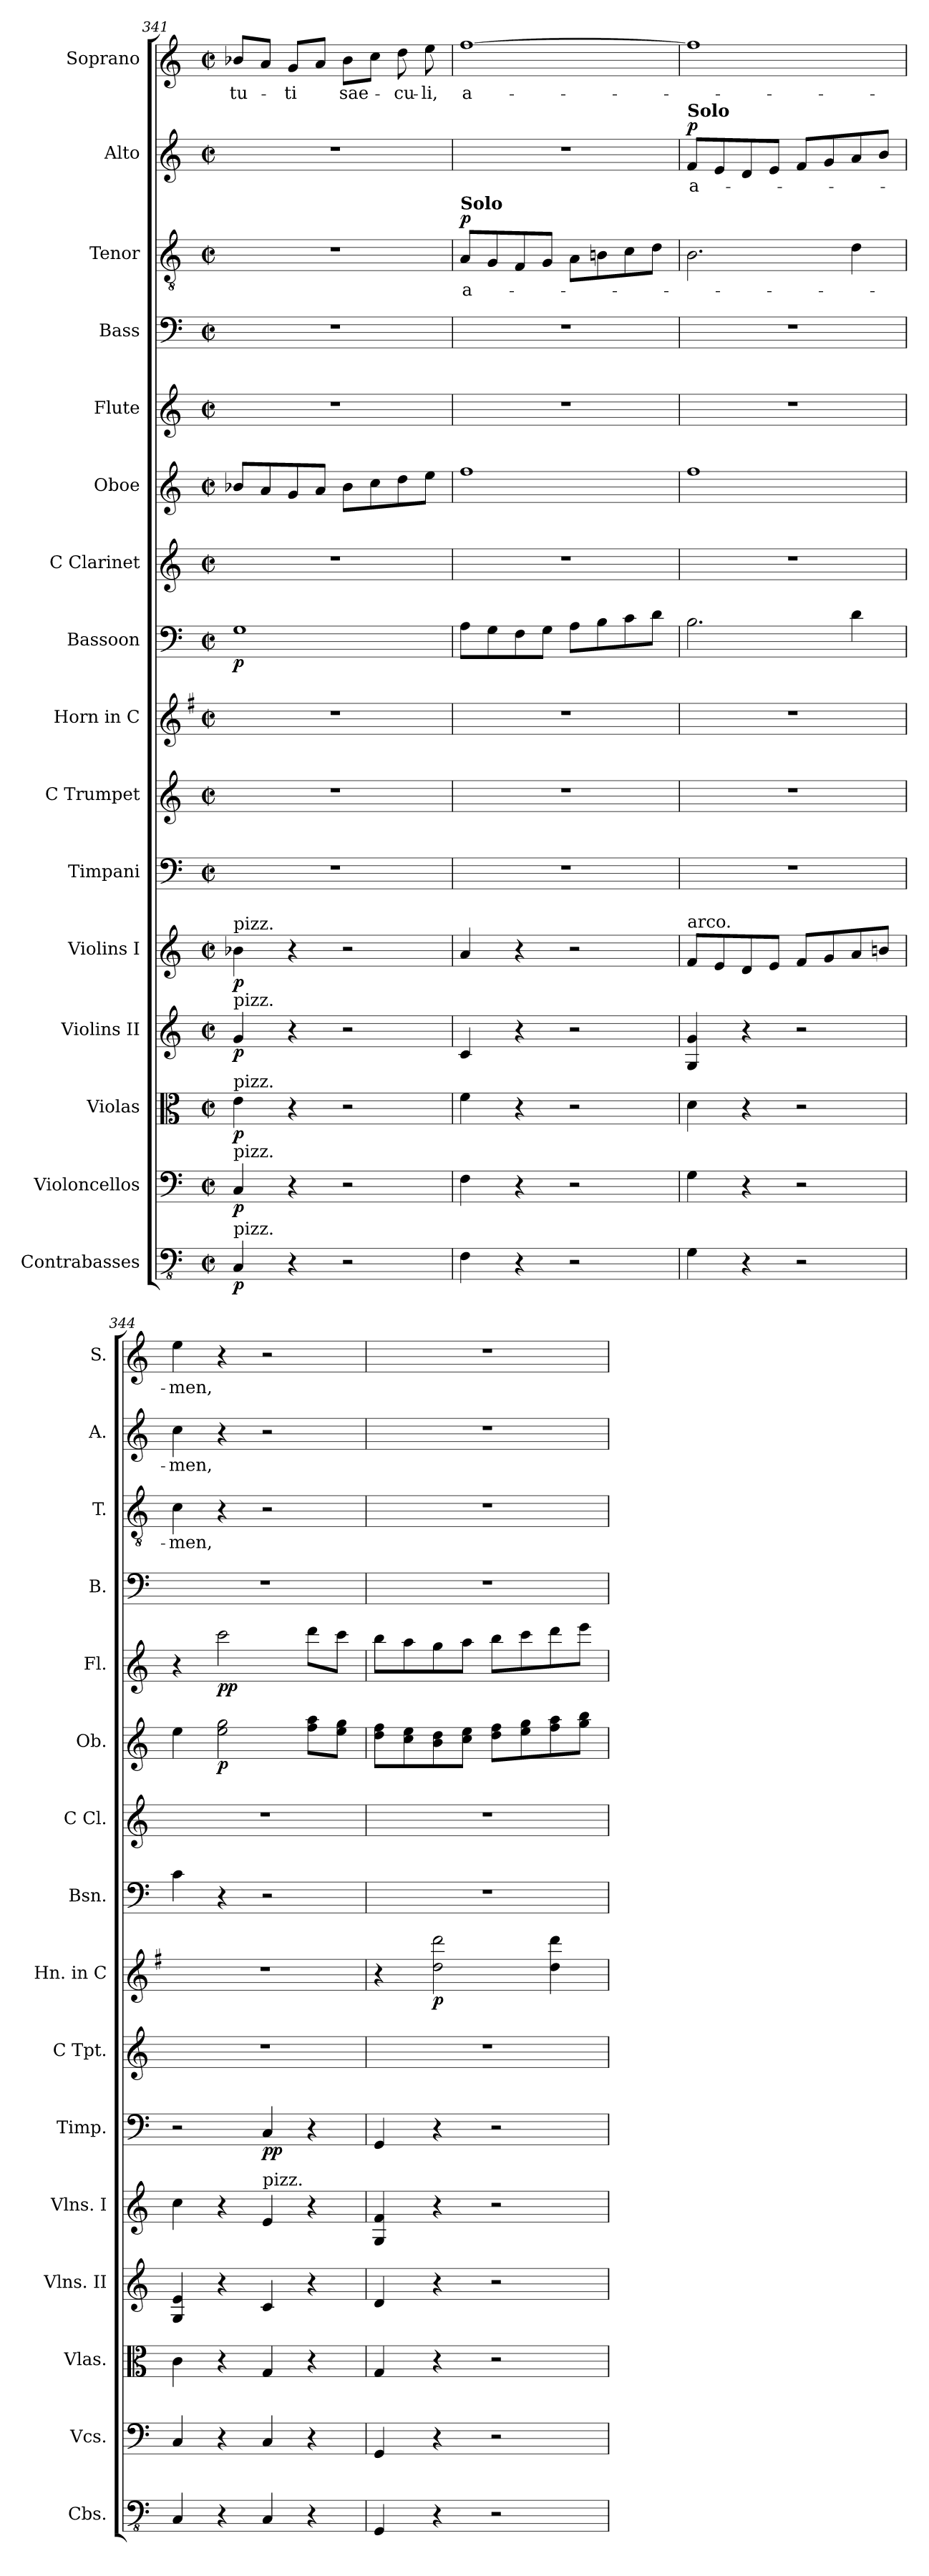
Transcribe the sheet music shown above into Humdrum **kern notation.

**kern	**dynam	**kern	**dynam	**kern	**dynam	**kern	**dynam	**kern	**dynam	**kern	**dynam	**kern	**kern	**dynam	**kern	**dynam	**kern	**kern	**dynam	**kern	**dynam	**kern	**kern	**text	**dynam	**kern	**text	**dynam	**kern	**text
*part16	*part16	*part15	*part15	*part14	*part14	*part13	*part13	*part12	*part12	*part11	*part11	*part10	*part9	*part9	*part8	*part8	*part7	*part6	*part6	*part5	*part5	*part4	*part3	*part3	*part3	*part2	*part2	*part2	*part1	*part1
*staff16	*staff16	*staff15	*staff15	*staff14	*staff14	*staff13	*staff13	*staff12	*staff12	*staff11	*staff11	*staff10	*staff9	*staff9	*staff8	*staff8	*staff7	*staff6	*staff6	*staff5	*staff5	*staff4	*staff3	*staff3	*staff3	*staff2	*staff2	*staff2	*staff1	*staff1
*I"Contrabasses	*	*I"Violoncellos	*	*I"Violas	*	*I"Violins II	*	*I"Violins I	*	*I"Timpani	*	*I"C Trumpet	*I"Horn in C	*	*I"Bassoon	*	*I"C Clarinet	*I"Oboe	*	*I"Flute	*	*I"Bass	*I"Tenor	*	*	*I"Alto	*	*	*I"Soprano	*
*I'Cbs.	*	*I'Vcs.	*	*I'Vlas.	*	*I'Vlns. II	*	*I'Vlns. I	*	*I'Timp.	*	*I'C Tpt.	*I'Hn. in C	*	*I'Bsn.	*	*I'C Cl.	*I'Ob.	*	*I'Fl.	*	*I'B.	*I'T.	*	*	*I'A.	*	*	*I'S.	*
*clefFv4	*	*clefF4	*	*clefC3	*	*clefG2	*	*clefG2	*	*clefF4	*	*clefG2	*clefG2	*	*clefF4	*	*clefG2	*clefG2	*	*clefG2	*	*clefF4	*clefGv2	*	*	*clefG2	*	*	*clefG2	*
*	*	*	*	*	*	*	*	*	*	*	*	*	*ITrd4c7	*	*	*	*ITrd1c2	*	*	*	*	*	*	*	*	*	*	*	*	*
*k[]	*	*k[]	*	*k[]	*	*k[]	*	*k[]	*	*k[]	*	*k[]	*k[]	*	*k[]	*	*k[b-e-]	*k[]	*	*k[]	*	*k[]	*k[]	*	*	*k[]	*	*	*k[]	*
*M2/2	*	*M2/2	*	*M2/2	*	*M2/2	*	*M2/2	*	*M2/2	*	*M2/2	*M2/2	*	*M2/2	*	*M2/2	*M2/2	*	*M2/2	*	*M2/2	*M2/2	*	*	*M2/2	*	*	*M2/2	*
*met(c|)	*	*met(c|)	*	*met(c|)	*	*met(c|)	*	*met(c|)	*	*met(c|)	*	*met(c|)	*met(c|)	*	*met(c|)	*	*met(c|)	*met(c|)	*	*met(c|)	*	*met(c|)	*met(c|)	*	*	*met(c|)	*	*	*met(c|)	*
=341	=341	=341	=341	=341	=341	=341	=341	=341	=341	=341	=341	=341	=341	=341	=341	=341	=341	=341	=341	=341	=341	=341	=341	=341	=341	=341	=341	=341	=341	=341
!	!	!	!	!	!	!	!	!LO:TX:a:t=pizz.	!	!	!	!	!	!	!	!	!	!	!	!	!	!	!	!	!	!	!	!	!	!
!	!	!	!	!	!	!LO:TX:a:t=pizz.	!	!	!	!	!	!	!	!	!	!	!	!	!	!	!	!	!	!	!	!	!	!	!	!
!	!	!	!	!LO:TX:a:t=pizz.	!	!	!	!	!	!	!	!	!	!	!	!	!	!	!	!	!	!	!	!	!	!	!	!	!	!
!	!	!LO:TX:a:t=pizz.	!	!	!	!	!	!	!	!	!	!	!	!	!	!	!	!	!	!	!	!	!	!	!	!	!	!	!	!
!LO:TX:a:t=pizz.	!	!	!	!	!	!	!	!	!	!	!	!	!	!	!	!	!	!	!	!	!	!	!	!	!	!	!	!	!	!
!	!LO:DY:b	!	!LO:DY:b	!	!LO:DY:b	!	!LO:DY:b	!	!LO:DY:b	!	!	!	!	!	!	!LO:DY:b	!	!	!	!	!	!	!	!	!	!	!	!	!	!LO:LY:b
4CC/	p	4C/	p	4e\	p	4g/	p	4b-X\	p	1r	.	1r	1r	.	1G	p	1r	8b-X/L	.	1r	.	1r	1r	.	.	1r	.	.	8b-X/L	-tu-
.	.	.	.	.	.	.	.	.	.	.	.	.	.	.	.	.	.	8a/	.	.	.	.	.	.	.	.	.	.	8a/J	.
!	!	!	!	!	!	!	!	!	!	!	!	!	!	!	!	!	!	!	!	!	!	!	!	!	!	!	!	!	!	!LO:LY:b
4r	.	4r	.	4r	.	4r	.	4r	.	.	.	.	.	.	.	.	.	8g/	.	.	.	.	.	.	.	.	.	.	8g/L	-ti
.	.	.	.	.	.	.	.	.	.	.	.	.	.	.	.	.	.	8a/J	.	.	.	.	.	.	.	.	.	.	8a/J	.
!	!	!	!	!	!	!	!	!	!	!	!	!	!	!	!	!	!	!	!	!	!	!	!	!	!	!	!	!	!	!LO:LY:b
2r	.	2r	.	2r	.	2r	.	2r	.	.	.	.	.	.	.	.	.	8b-\L	.	.	.	.	.	.	.	.	.	.	8b-\L	sae-
.	.	.	.	.	.	.	.	.	.	.	.	.	.	.	.	.	.	8cc\	.	.	.	.	.	.	.	.	.	.	8cc\J	.
!	!	!	!	!	!	!	!	!	!	!	!	!	!	!	!	!	!	!	!	!	!	!	!	!	!	!	!	!	!	!LO:LY:b
.	.	.	.	.	.	.	.	.	.	.	.	.	.	.	.	.	.	8dd\	.	.	.	.	.	.	.	.	.	.	8dd\	-cu-
!	!	!	!	!	!	!	!	!	!	!	!	!	!	!	!	!	!	!	!	!	!	!	!	!	!	!	!	!	!	!LO:LY:b
.	.	.	.	.	.	.	.	.	.	.	.	.	.	.	.	.	.	8ee\J	.	.	.	.	.	.	.	.	.	.	8ee\	-li,
!!LO:PB:g=z
=342	=342	=342	=342	=342	=342	=342	=342	=342	=342	=342	=342	=342	=342	=342	=342	=342	=342	=342	=342	=342	=342	=342	=342	=342	=342	=342	=342	=342	=342	=342
!	!	!	!	!	!	!	!	!	!	!	!	!	!	!	!	!	!	!	!	!	!	!	!LO:TX:a:B:t=Solo	!	!	!	!	!	!	!
!	!	!	!	!	!	!	!	!	!	!	!	!	!	!	!	!	!	!	!	!	!	!	!	!LO:LY:b	!LO:DY:a	!	!	!	!	!LO:LY:b
4FF\	.	4F\	.	4f\	.	4c/	.	4a/	.	1r	.	1r	1r	.	8A\L	.	1r	1ff	.	1r	.	1r	8A/L	a-	p	1r	.	.	[1ff	a-
.	.	.	.	.	.	.	.	.	.	.	.	.	.	.	8G\	.	.	.	.	.	.	.	8G/	.	.	.	.	.	.	.
4r	.	4r	.	4r	.	4r	.	4r	.	.	.	.	.	.	8F\	.	.	.	.	.	.	.	8F/	.	.	.	.	.	.	.
.	.	.	.	.	.	.	.	.	.	.	.	.	.	.	8G\J	.	.	.	.	.	.	.	8G/J	.	.	.	.	.	.	.
2r	.	2r	.	2r	.	2r	.	2r	.	.	.	.	.	.	8A\L	.	.	.	.	.	.	.	8A\L	.	.	.	.	.	.	.
.	.	.	.	.	.	.	.	.	.	.	.	.	.	.	8B\	.	.	.	.	.	.	.	8Bn\	.	.	.	.	.	.	.
.	.	.	.	.	.	.	.	.	.	.	.	.	.	.	8c\	.	.	.	.	.	.	.	8c\	.	.	.	.	.	.	.
.	.	.	.	.	.	.	.	.	.	.	.	.	.	.	8d\J	.	.	.	.	.	.	.	8d\J	.	.	.	.	.	.	.
=343	=343	=343	=343	=343	=343	=343	=343	=343	=343	=343	=343	=343	=343	=343	=343	=343	=343	=343	=343	=343	=343	=343	=343	=343	=343	=343	=343	=343	=343	=343
!	!	!	!	!	!	!	!	!	!	!	!	!	!	!	!	!	!	!	!	!	!	!	!	!	!	!LO:TX:a:B:t=Solo	!	!	!	!
!	!	!	!	!	!	!	!	!LO:TX:a:t=arco.	!	!	!	!	!	!	!	!	!	!	!	!	!	!	!	!	!	!	!	!	!	!
!	!	!	!	!	!	!	!	!	!	!	!	!	!	!	!	!	!	!	!	!	!	!	!	!	!	!	!LO:LY:b	!LO:DY:a	!	!
4GG\	.	4G\	.	4d\	.	4G/ 4g/	.	8f/L	.	1r	.	1r	1r	.	2.B\	.	1r	1ff	.	1r	.	1r	2.B\	.	.	8f/L	a-	p	1ff]	.
.	.	.	.	.	.	.	.	8e/	.	.	.	.	.	.	.	.	.	.	.	.	.	.	.	.	.	8e/	.	.	.	.
4r	.	4r	.	4r	.	4r	.	8d/	.	.	.	.	.	.	.	.	.	.	.	.	.	.	.	.	.	8d/	.	.	.	.
.	.	.	.	.	.	.	.	8e/J	.	.	.	.	.	.	.	.	.	.	.	.	.	.	.	.	.	8e/J	.	.	.	.
2r	.	2r	.	2r	.	2r	.	8f/L	.	.	.	.	.	.	.	.	.	.	.	.	.	.	.	.	.	8f/L	.	.	.	.
.	.	.	.	.	.	.	.	8g/	.	.	.	.	.	.	.	.	.	.	.	.	.	.	.	.	.	8g/	.	.	.	.
.	.	.	.	.	.	.	.	8a/	.	.	.	.	.	.	4d\	.	.	.	.	.	.	.	4d\	.	.	8a/	.	.	.	.
.	.	.	.	.	.	.	.	8bn/J	.	.	.	.	.	.	.	.	.	.	.	.	.	.	.	.	.	8b/J	.	.	.	.
=344	=344	=344	=344	=344	=344	=344	=344	=344	=344	=344	=344	=344	=344	=344	=344	=344	=344	=344	=344	=344	=344	=344	=344	=344	=344	=344	=344	=344	=344	=344
!	!	!	!	!	!	!	!	!	!	!	!	!	!	!	!	!	!	!	!	!	!	!	!	!LO:LY:b	!	!	!LO:LY:b	!	!	!LO:LY:b
4CC/	.	4C/	.	4c\	.	4G/ 4e/	.	4cc\	.	2r	.	1r	1r	.	4c\	.	1r	4ee\	.	4r	.	1r	4c\	-men,	.	4cc\	-men,	.	4ee\	-men,
!	!	!	!	!	!	!	!	!	!	!	!	!	!	!	!	!	!	!	!LO:DY:b	!	!LO:DY:b	!	!	!	!	!	!	!	!	!
!	!	!	!	!	!	!	!	!	!	!	!	!	!	!	!	!	!	!	!	!	!LO:DY:n=1:b	!	!	!	!	!	!	!	!	!
4r	.	4r	.	4r	.	4r	.	4r	.	.	.	.	.	.	4r	.	.	2ee\ 2gg\	p	2ccc\	p p	.	4r	.	.	4r	.	.	4r	.
!	!	!	!	!	!	!	!	!LO:TX:a:t=pizz.	!	!	!	!	!	!	!	!	!	!	!	!	!	!	!	!	!	!	!	!	!	!
!	!	!	!	!	!	!	!	!	!	!	!LO:DY:b	!	!	!	!	!	!	!	!	!	!	!	!	!	!	!	!	!	!	!
4CC/	.	4C/	.	4G/	.	4c/	.	4e/	.	4C/	pp	.	.	.	2r	.	.	.	.	.	.	.	2r	.	.	2r	.	.	2r	.
4r	.	4r	.	4r	.	4r	.	4r	.	4r	.	.	.	.	.	.	.	8ff\ 8aa\L	.	8ddd\L	.	.	.	.	.	.	.	.	.	.
.	.	.	.	.	.	.	.	.	.	.	.	.	.	.	.	.	.	8ee\ 8gg\J	.	8ccc\J	.	.	.	.	.	.	.	.	.	.
=345	=345	=345	=345	=345	=345	=345	=345	=345	=345	=345	=345	=345	=345	=345	=345	=345	=345	=345	=345	=345	=345	=345	=345	=345	=345	=345	=345	=345	=345	=345
4GGG/	.	4GG/	.	4G/	.	4d/	.	4G/ 4f/	.	4GG/	.	1r	4r	.	1r	.	1r	8dd\ 8ff\L	.	8bb\L	.	1r	1r	.	.	1r	.	.	1r	.
.	.	.	.	.	.	.	.	.	.	.	.	.	.	.	.	.	.	8cc\ 8ee\	.	8aa\	.	.	.	.	.	.	.	.	.	.
!	!	!	!	!	!	!	!	!	!	!	!	!	!	!LO:DY:b	!	!	!	!	!	!	!	!	!	!	!	!	!	!	!	!
4r	.	4r	.	4r	.	4r	.	4r	.	4r	.	.	2g\ 2gg\	p	.	.	.	8b\ 8dd\	.	8gg\	.	.	.	.	.	.	.	.	.	.
.	.	.	.	.	.	.	.	.	.	.	.	.	.	.	.	.	.	8cc\ 8ee\J	.	8aa\J	.	.	.	.	.	.	.	.	.	.
2r	.	2r	.	2r	.	2r	.	2r	.	2r	.	.	.	.	.	.	.	8dd\ 8ff\L	.	8bb\L	.	.	.	.	.	.	.	.	.	.
.	.	.	.	.	.	.	.	.	.	.	.	.	.	.	.	.	.	8ee\ 8gg\	.	8ccc\	.	.	.	.	.	.	.	.	.	.
.	.	.	.	.	.	.	.	.	.	.	.	.	4g\ 4gg\	.	.	.	.	8ff\ 8aa\	.	8ddd\	.	.	.	.	.	.	.	.	.	.
.	.	.	.	.	.	.	.	.	.	.	.	.	.	.	.	.	.	8gg\ 8bb\J	.	8eee\J	.	.	.	.	.	.	.	.	.	.
=	=	=	=	=	=	=	=	=	=	=	=	=	=	=	=	=	=	=	=	=	=	=	=	=	=	=	=	=	=	=
*-	*-	*-	*-	*-	*-	*-	*-	*-	*-	*-	*-	*-	*-	*-	*-	*-	*-	*-	*-	*-	*-	*-	*-	*-	*-	*-	*-	*-	*-	*-
